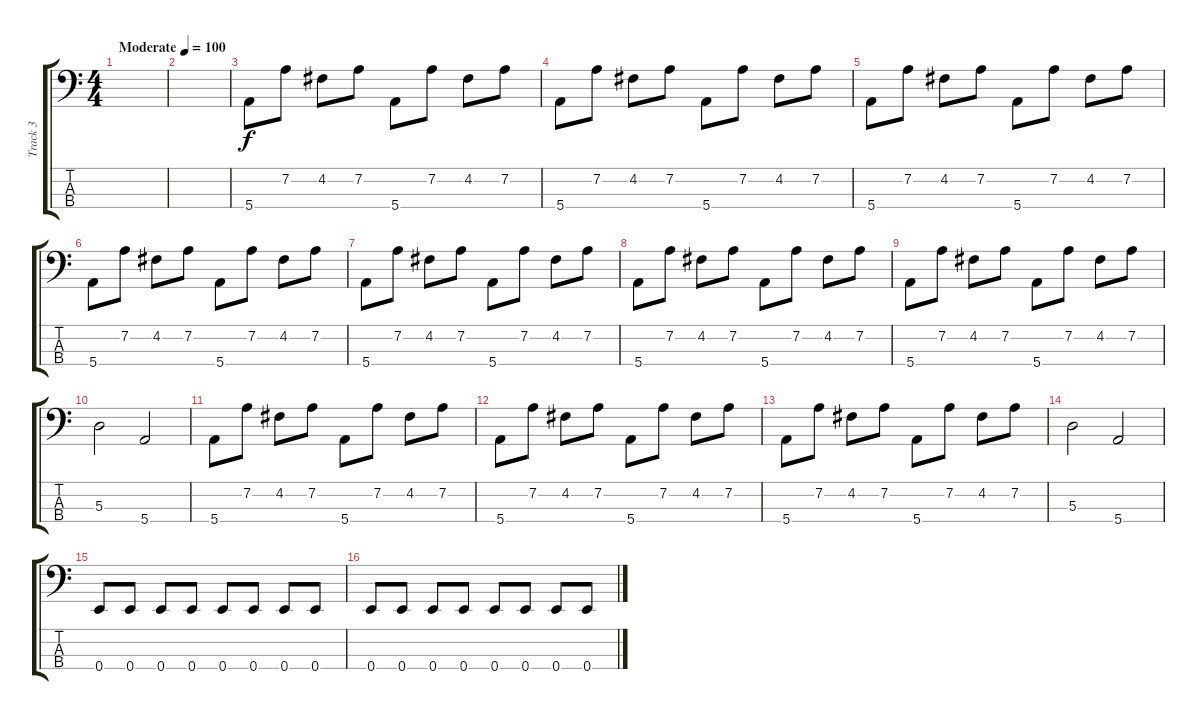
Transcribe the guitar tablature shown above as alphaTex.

\track ("Track 3" "Track 3") {instrument electricbassfinger}
\staff {score tabs}
\tuning (G2 D2 A1 E1) {hide}
\ts (4 4)
\tempo (100 "Moderate")
\clef f4
\ks c
|
|
5.4.8 7.2.8 4.2.8 7.2.8 5.4.8 7.2.8 4.2.8 7.2.8 |
5.4.8 7.2.8 4.2.8 7.2.8 5.4.8 7.2.8 4.2.8 7.2.8 |
5.4.8 7.2.8 4.2.8 7.2.8 5.4.8 7.2.8 4.2.8 7.2.8 |
5.4.8 7.2.8 4.2.8 7.2.8 5.4.8 7.2.8 4.2.8 7.2.8 |
5.4.8 7.2.8 4.2.8 7.2.8 5.4.8 7.2.8 4.2.8 7.2.8 |
5.4.8 7.2.8 4.2.8 7.2.8 5.4.8 7.2.8 4.2.8 7.2.8 |
5.4.8 7.2.8 4.2.8 7.2.8 5.4.8 7.2.8 4.2.8 7.2.8 |
5.3.2 5.4.2 |
5.4.8 7.2.8 4.2.8 7.2.8 5.4.8 7.2.8 4.2.8 7.2.8 |
5.4.8 7.2.8 4.2.8 7.2.8 5.4.8 7.2.8 4.2.8 7.2.8 |
5.4.8 7.2.8 4.2.8 7.2.8 5.4.8 7.2.8 4.2.8 7.2.8 |
5.3.2 5.4.2 |
0.4.8 0.4.8 0.4.8 0.4.8 0.4.8 0.4.8 0.4.8 0.4.8 |
0.4.8 0.4.8 0.4.8 0.4.8 0.4.8 0.4.8 0.4.8 0.4.8
